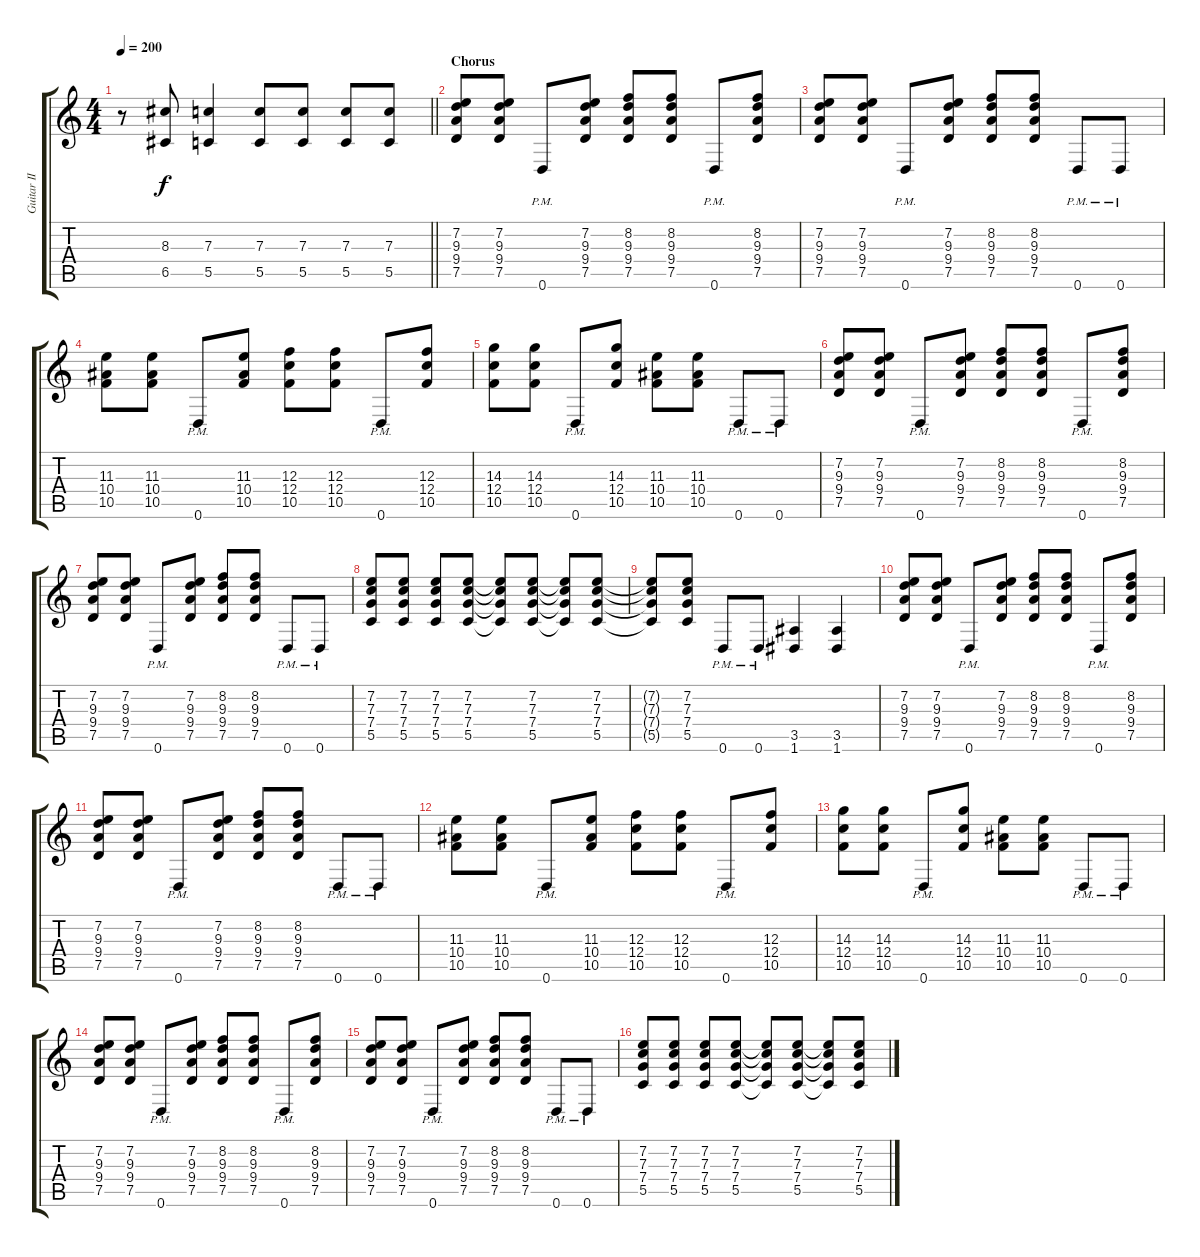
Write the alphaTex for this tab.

\track ("Guitar II" "Guitar II") {instrument distortionguitar}
\staff {score tabs}
\tuning (D4 A3 F3 C3 G2 D2) {hide}
\ts (4 4)
\tempo 200
\clef g2
\barLineRight lightlight
\ks c
r.8{dy f} (8.3 6.5).8 (7.3 5.5).4 (7.3 5.5).8 (7.3 5.5).8 (7.3 5.5).8 (7.3 5.5).8 |
\section ("" "Chorus")
(7.2 9.3 9.4 7.5).8 (7.2 9.3 9.4 7.5).8 0.6{pm}.8 (7.2 9.3 9.4 7.5).8 (8.2 9.3 9.4 7.5).8 (8.2 9.3 9.4 7.5).8 0.6{pm}.8 (8.2 9.3 9.4 7.5).8 |
(7.2 9.3 9.4 7.5).8 (7.2 9.3 9.4 7.5).8 0.6{pm}.8 (7.2 9.3 9.4 7.5).8 (8.2 9.3 9.4 7.5).8 (8.2 9.3 9.4 7.5).8 0.6{pm}.8 0.6{pm}.8 |
(11.3 10.4 10.5).8 (11.3 10.4 10.5).8 0.6{pm}.8 (11.3 10.4 10.5).8 (12.3 12.4 10.5).8 (12.3 12.4 10.5).8 0.6{pm}.8 (12.3 12.4 10.5).8 |
(14.3 12.4 10.5).8 (14.3 12.4 10.5).8 0.6{pm}.8 (14.3 12.4 10.5).8 (11.3 10.4 10.5).8 (11.3 10.4 10.5).8 0.6{pm}.8 0.6{pm}.8 |
(7.2 9.3 9.4 7.5).8 (7.2 9.3 9.4 7.5).8 0.6{pm}.8 (7.2 9.3 9.4 7.5).8 (8.2 9.3 9.4 7.5).8 (8.2 9.3 9.4 7.5).8 0.6{pm}.8 (8.2 9.3 9.4 7.5).8 |
(7.2 9.3 9.4 7.5).8 (7.2 9.3 9.4 7.5).8 0.6{pm}.8 (7.2 9.3 9.4 7.5).8 (8.2 9.3 9.4 7.5).8 (8.2 9.3 9.4 7.5).8 0.6{pm}.8 0.6{pm}.8 |
(7.2 7.3 7.4 5.5).8 (7.2 7.3 7.4 5.5).8 (7.2 7.3 7.4 5.5).8 (7.2 7.3 7.4 5.5).8 (7.2{t} 7.3{t} 7.4{t} 5.5{t}).8 (7.2 7.3 7.4 5.5).8 (7.2{t} 7.3{t} 7.4{t} 5.5{t}).8 (7.2 7.3 7.4 5.5).8 |
(7.2{t} 7.3{t} 7.4{t} 5.5{t}).8 (7.2 7.3 7.4 5.5).8 0.6{pm}.8 0.6{pm}.8 (3.5 1.6).4 (3.5 1.6).4 |
(7.2 9.3 9.4 7.5).8 (7.2 9.3 9.4 7.5).8 0.6{pm}.8 (7.2 9.3 9.4 7.5).8 (8.2 9.3 9.4 7.5).8 (8.2 9.3 9.4 7.5).8 0.6{pm}.8 (8.2 9.3 9.4 7.5).8 |
(7.2 9.3 9.4 7.5).8 (7.2 9.3 9.4 7.5).8 0.6{pm}.8 (7.2 9.3 9.4 7.5).8 (8.2 9.3 9.4 7.5).8 (8.2 9.3 9.4 7.5).8 0.6{pm}.8 0.6{pm}.8 |
(11.3 10.4 10.5).8 (11.3 10.4 10.5).8 0.6{pm}.8 (11.3 10.4 10.5).8 (12.3 12.4 10.5).8 (12.3 12.4 10.5).8 0.6{pm}.8 (12.3 12.4 10.5).8 |
(14.3 12.4 10.5).8 (14.3 12.4 10.5).8 0.6{pm}.8 (14.3 12.4 10.5).8 (11.3 10.4 10.5).8 (11.3 10.4 10.5).8 0.6{pm}.8 0.6{pm}.8 |
(7.2 9.3 9.4 7.5).8 (7.2 9.3 9.4 7.5).8 0.6{pm}.8 (7.2 9.3 9.4 7.5).8 (8.2 9.3 9.4 7.5).8 (8.2 9.3 9.4 7.5).8 0.6{pm}.8 (8.2 9.3 9.4 7.5).8 |
(7.2 9.3 9.4 7.5).8 (7.2 9.3 9.4 7.5).8 0.6{pm}.8 (7.2 9.3 9.4 7.5).8 (8.2 9.3 9.4 7.5).8 (8.2 9.3 9.4 7.5).8 0.6{pm}.8 0.6{pm}.8 |
(7.2 7.3 7.4 5.5).8 (7.2 7.3 7.4 5.5).8 (7.2 7.3 7.4 5.5).8 (7.2 7.3 7.4 5.5).8 (7.2{t} 7.3{t} 7.4{t} 5.5{t}).8 (7.2 7.3 7.4 5.5).8 (7.2{t} 7.3{t} 7.4{t} 5.5{t}).8 (7.2 7.3 7.4 5.5).8
